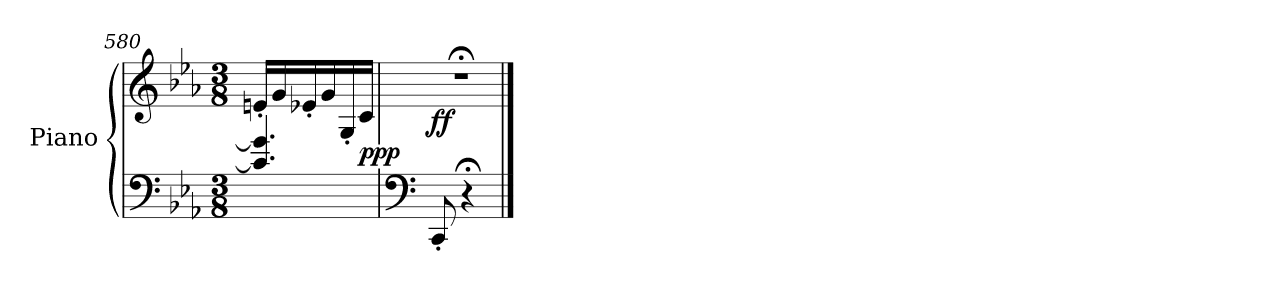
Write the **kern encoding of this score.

**kern	**kern	**dynam
*part1	*part1	*part1
*staff2	*staff1	*staff1/2
*I"Piano	*	*
*I'Pno.	*	*
*clefF4	*clefG2	*
*k[b-e-a-]	*k[b-e-a-]	*
*M3/8	*M3/8	*
=580	=580	=580
4.c/] 4.g/]	16en'/LL	.
.	16g/	.
.	16e-X'/	.
.	16g/	.
.	16G'/	.
!	!	!LO:DY:b
.	16c/JJ	ppp
=581	=581	=581
*clefF4	*	*
*	*MM15	*
!	!	!LO:DY:b
8CC'/	4.r;<	ff
4r;<	.	.
==	==	==
*-	*-	*-
